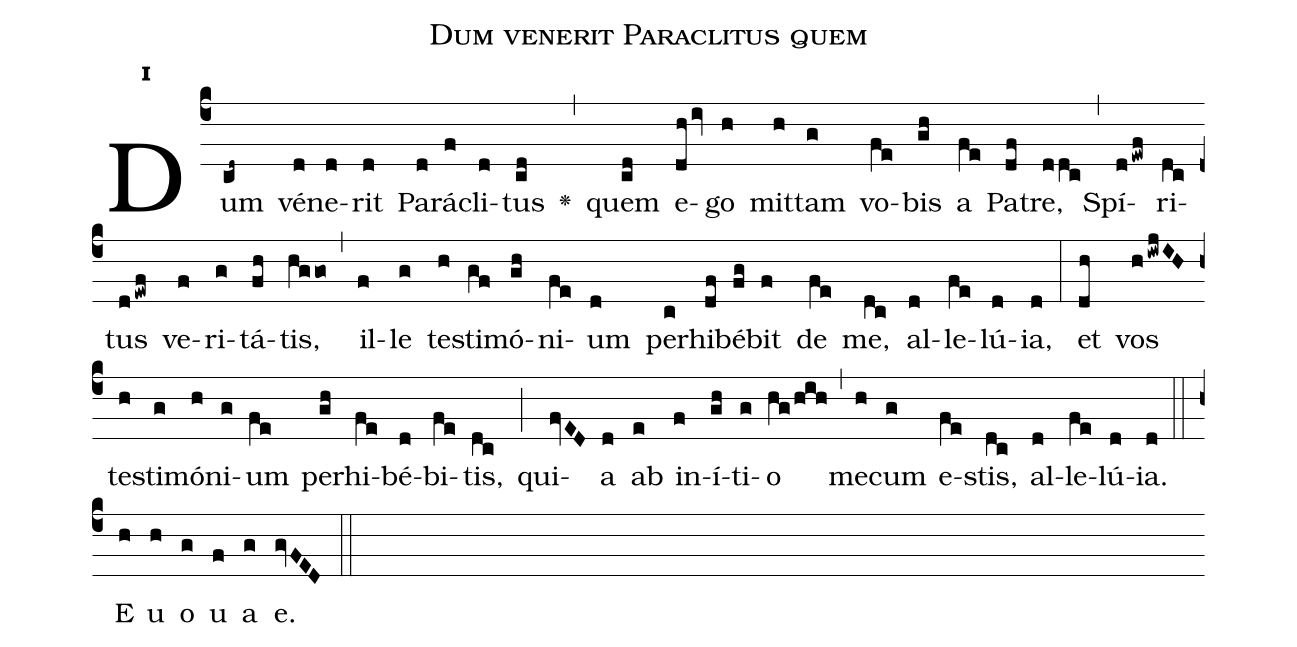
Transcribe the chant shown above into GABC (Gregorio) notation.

name:Dum venerit Paraclitus quem;
office-part:Antiphona;
mode:1;
%%
initial-style: 1;
name: Dum venerit Paraclitus quem
book: Antiphonae & Responsoria/Tomus II, p. 226;
occasion: Hebdomada VI Paschae Feria II;
office-part: Laudes Ant E;
user-notes: ;
commentary: ;
annotation: 1d2;
centering-scheme: english;
fontsize: 12;
font: OFLSortsMillGoudy;
height: 11;
width: 4.5;
%%
(c4)Dum(cd~) vé(d)ne(d)rit(d) Pa(d)rá(f)cli(d)tus(cd) <v>\greheightstar</v>(,) quem(cd) e(dhiv)go(h) mit(h)tam(g) vo(fe)bis(gh) a(fe) Pa(df)tre,(ddc) (,) Spí(dewf)ri(dc)tus(dewf) ve(f)ri(g)tá(fh)tis,(hggo) (,) il(f)le(g) te(h)sti(gf)mó(gh)ni(fe)um(d) per(c)hi(df)bé(fg)bit(f) de(fe) me,(dc) al(d)le(fe)lú(d)ia,(d) (:) et(dh) vos(hiwjIH) te(h)sti(g)mó(h)ni(g)um(fe) per(gh)hi(fe)bé(d)bi(fe)tis,(dc) (;) qui(fvED)a(d) ab(e) in(f)í(gh)ti(g)o(hg/hih) (,) me(h)cum(g) e(fe)stis,(dc) al(d)le(fe)lú(d)ia.(d) (::)
E(h) u(h) o(g) u(f) a(g) e.(gvFED) (::)
